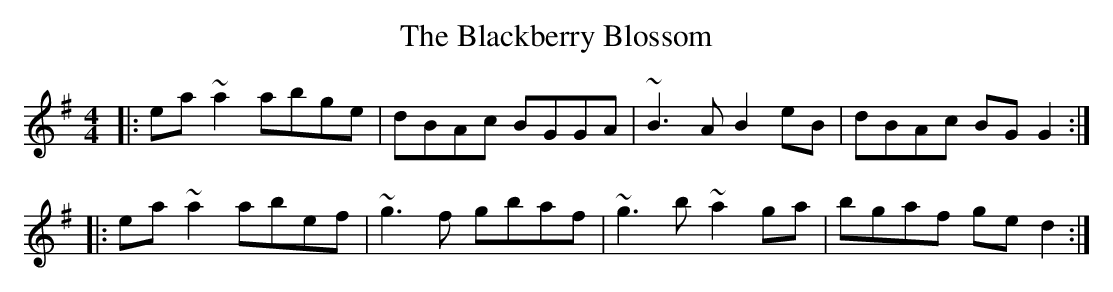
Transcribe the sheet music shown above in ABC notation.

X:1
T: The Blackberry Blossom
M: 4/4
L: 1/8
K: Gmaj
|:ea~a2 abge|dBAc BGGA|~B3A B2eB|dBAc BGG2:|
|:ea ~a2 abef|~g3f gbaf|~g3b ~a2ga|bgaf ged2:|
